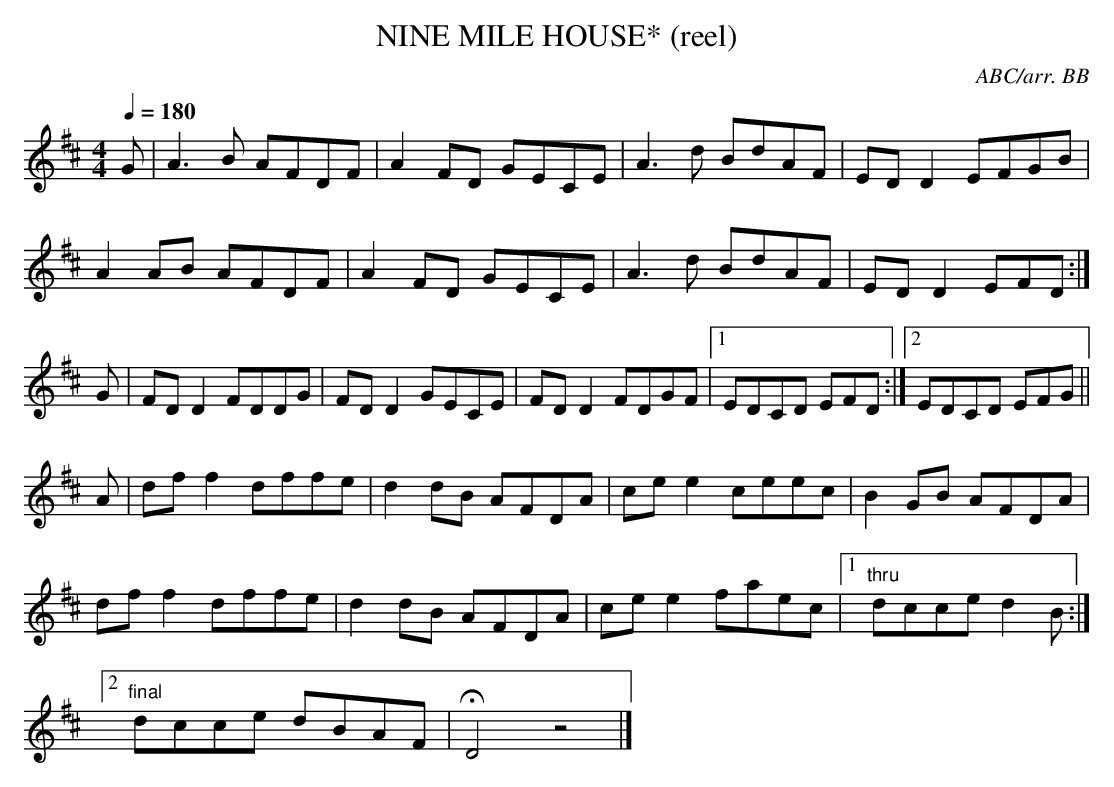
X:1
T:NINE MILE HOUSE* (reel)
C:ABC/arr. BB
reels.
Q:1/4=180
L:1/8
M:4/4
K:D
G|A3B AFDF|A2FD GECE|A3d BdAF|EDD2 EFGB|
A2AB AFDF|A2FD GECE|A3d BdAF|EDD2 EFD:|
G|FDD2 FDDG|FDD2 GECE|FDD2 FDGF|1 EDCD EFD:|\
[2 EDCD EFG||
A|dff2 dffe|d2dB AFDA|cee2 ceec|B2GB AFDA|
dff2 dffe|d2dB AFDA|cee2 faec|1 "thru"dcce d2B:|
[2 "final" dcce dBAF|HD4z4|]
